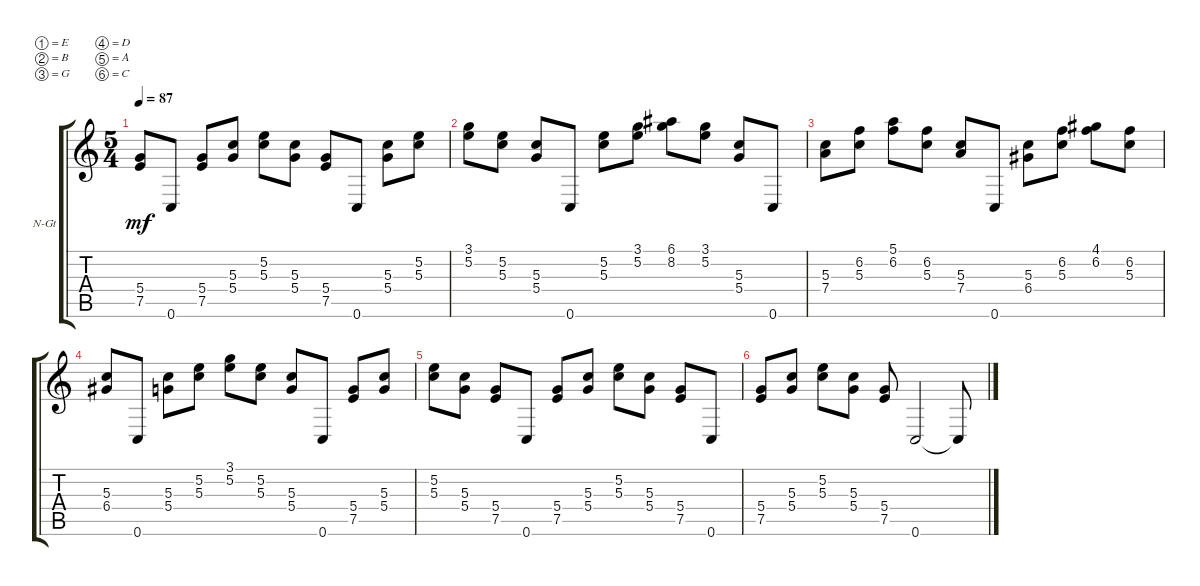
\defaultSystemsLayout 4
\bracketExtendMode groupsimilarinstruments
\firstSystemTrackNameOrientation horizontal
\otherSystemsTrackNameOrientation horizontal
\track ("Background music" "N-Gt") {instrument acousticgrandpiano}
\staff {score tabs}
\tuning (E4 B3 G3 D3 A2 C2)
\displaytranspose 12
\ts (5 4)
\tempo 87
\clef g2
\ks c
(5.4 7.5).8{dy mf} 0.6.8 (5.4 7.5).8 (5.3 5.4).8 (5.2 5.3).8 (5.3 5.4).8 (5.4 7.5).8 0.6.8 (5.3 5.4).8 (5.2 5.3).8 |
(3.1 5.2).8 (5.2 5.3).8 (5.3 5.4).8 0.6.8 (5.2 5.3).8 (3.1 5.2).8 (6.1 8.2).8 (3.1 5.2).8 (5.3 5.4).8 0.6.8 |
(5.3 7.4).8 (6.2 5.3).8 (5.1 6.2).8 (6.2 5.3).8 (5.3 7.4).8 0.6.8 (5.3 6.4).8 (6.2 5.3).8 (4.1 6.2).8 (6.2 5.3).8 |
(5.3 6.4).8 0.6.8 (5.3 5.4).8 (5.2 5.3).8 (3.1 5.2).8 (5.2 5.3).8 (5.3 5.4).8 0.6.8 (5.4 7.5).8 (5.3 5.4).8 |
(5.2 5.3).8 (5.3 5.4).8 (5.4 7.5).8 0.6.8 (5.4 7.5).8 (5.3 5.4).8 (5.2 5.3).8 (5.3 5.4).8 (5.4 7.5).8 0.6.8 |
(5.4 7.5).8 (5.3 5.4).8 (5.2 5.3).8 (5.3 5.4).8 (5.4 7.5).8 0.6.2 0.6{t}.8
